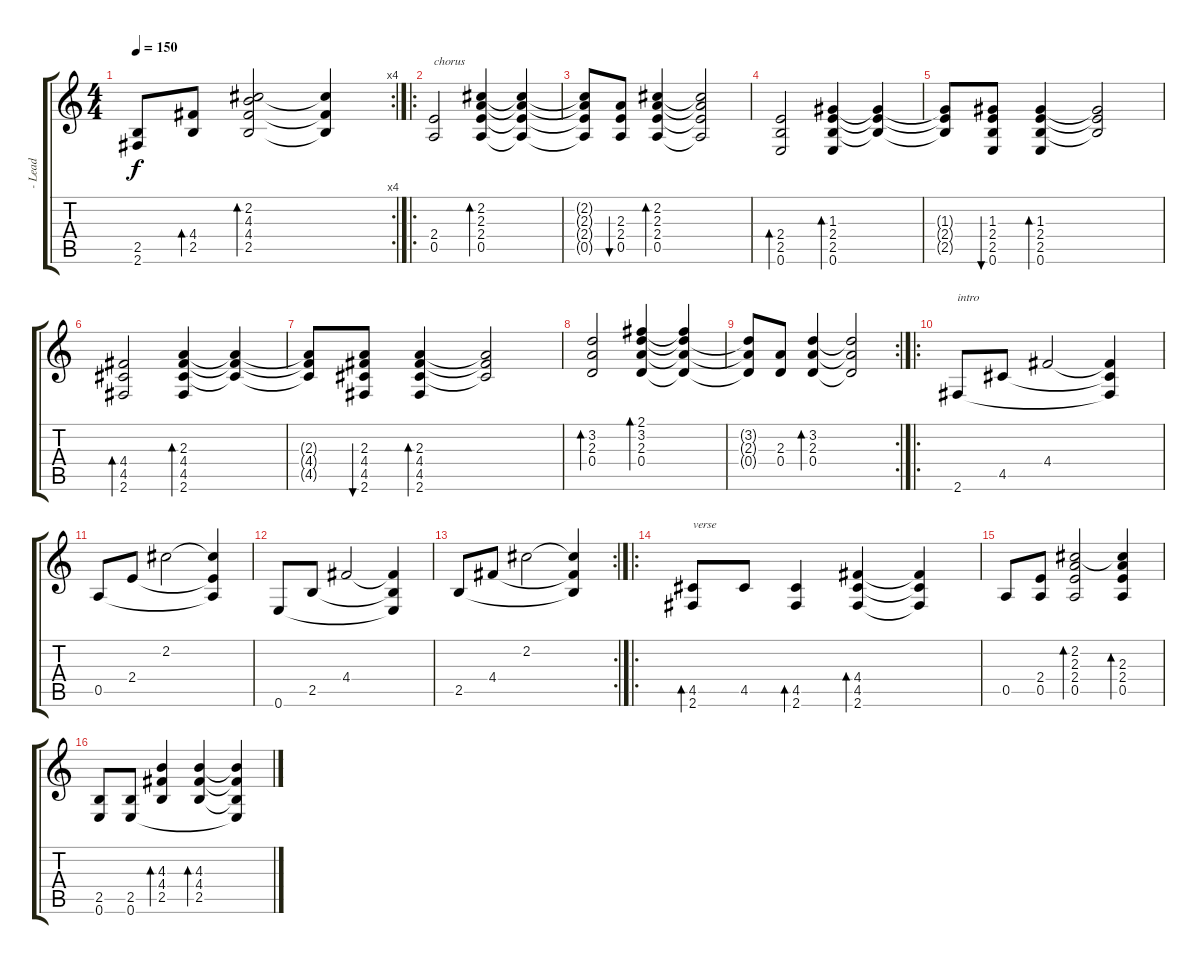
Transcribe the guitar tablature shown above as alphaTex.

\track ("- Lead" "- Lead") {instrument acousticguitarsteel}
\staff {score tabs}
\tuning (E4 B3 G3 D3 A2 E2) {hide}
\rc 4
\ts (4 4)
\tempo 150
\clef g2
\ks c
(2.5 2.6).8{dy f} (4.4 2.5).8{bd 120} (2.2 4.3 4.4 2.5).2{bd 120} (2.2{t} 4.4{t} 2.5{t}).4 |
\ro
(2.4 0.5).2{txt "chorus" volume 10} (2.2 2.3 2.4 0.5).4{bd 120} (2.2{t} 2.3{t} 2.4{t} 0.5{t}).4 |
(2.2{t} 2.3{t} 2.4{t} 0.5{t}).8 (2.3 2.4 0.5).8{bu 120} (2.2 2.3 2.4 0.5).4{bd 120} (2.2{t} 2.3{t} 2.4{t} 0.5{t}).2 |
(2.4 2.5 0.6).2{bd 120} (1.3 2.4 2.5 0.6).4{bd 120} (1.3{t} 2.4{t} 2.5{t}).4 |
(1.3{t} 2.4{t} 2.5{t}).8 (1.3 2.4 2.5 0.6).8{bu 120} (1.3 2.4 2.5 0.6).4{bd 120} (1.3{t} 2.4{t} 2.5{t}).2 |
(4.4 4.5 2.6).2{bd 120} (2.3 4.4 4.5 2.6).4{bd 120} (2.3{t} 4.4{t} 4.5{t}).4 |
(2.3{t} 4.4{t} 4.5{t}).8 (2.3 4.4 4.5 2.6).8{bu 120} (2.3 4.4 4.5 2.6).4{bd 120} (2.3{t} 4.4{t} 4.5{t}).2 |
(3.2 2.3 0.4).2{bd 120} (2.1 3.2 2.3 0.4).4{bd 120} (2.1{t} 3.2{t} 2.3{t} 0.4{t}).4 |
\rc 2
(3.2{t} 2.3{t} 0.4{t}).8 (2.3 0.4).8 (3.2 2.3 0.4).4{bd 120} (3.2{t} 2.3{t} 0.4{t}).2 |
\ro
2.6.8{txt "intro"} 4.5.8 4.4.2 (4.4{t} 4.5{t} 2.6{t}).4 |
0.5.8 2.4.8 2.2.2 (2.2{t} 2.4{t} 0.5{t}).4 |
0.6.8 2.5.8 4.4.2 (4.4{t} 2.5{t} 0.6{t}).4 |
\rc 2
2.5.8 4.4.8 2.2.2 (2.2{t} 4.4{t} 2.5{t}).4 |
\ro
(4.5 2.6).8{bd 120 txt "verse"} 4.5.8 (4.5 2.6).4{bd 120} (4.4 4.5 2.6).4{bd 120} (4.4{t} 4.5{t} 2.6{t}).4 |
0.5.8 (2.4 0.5).8 (2.2 2.3 2.4 0.5).2{bd 120} (2.2{t} 2.3 2.4 0.5).4{bd 120} |
(2.5 0.6).8 (2.5 0.6).8 (4.3 4.4 2.5).4{bd 120} (4.3 4.4 2.5).4{bd 120} (4.3{t} 4.4{t} 2.5{t} 0.6{t}).4
